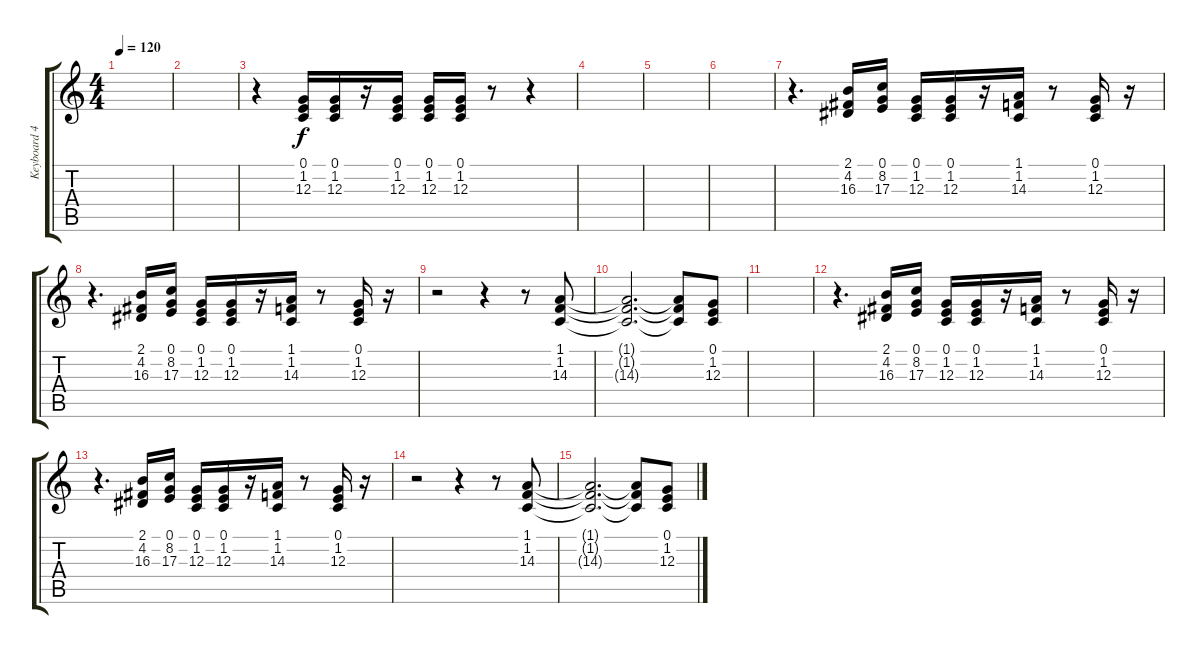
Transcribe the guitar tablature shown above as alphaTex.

\track ("Keyboard 4_4" "Keyboard 4") {instrument synthbrass1}
\staff {score tabs}
\tuning (E4 B3 G3 D3 A2 E2) {hide}
\ts (4 4)
\tempo 120
\clef g2
\ks c
|
|
r.4 (0.1 1.2 12.3).16 (0.1 1.2 12.3).16 r.16 (0.1 1.2 12.3).16 (0.1 1.2 12.3).16 (0.1 1.2 12.3).16 r.8 r.4 |
|
|
|
r.4{d} (2.1 4.2 16.3).16 (0.1 8.2 17.3).16 (0.1 1.2 12.3).16 (0.1 1.2 12.3).16 r.16 (1.1 1.2 14.3).16 r.8 (0.1 1.2 12.3).16 r.16 |
r.4{d} (2.1 4.2 16.3).16 (0.1 8.2 17.3).16 (0.1 1.2 12.3).16 (0.1 1.2 12.3).16 r.16 (1.1 1.2 14.3).16 r.8 (0.1 1.2 12.3).16 r.16 |
r.2 r.4 r.8 (1.1 1.2 14.3).8 |
(1.1{t} 1.2{t} 14.3{t}).2{d} (1.1{t} 1.2{t} 14.3{t}).8 (0.1 1.2 12.3).8 |
|
r.4{d} (2.1 4.2 16.3).16 (0.1 8.2 17.3).16 (0.1 1.2 12.3).16 (0.1 1.2 12.3).16 r.16 (1.1 1.2 14.3).16 r.8 (0.1 1.2 12.3).16 r.16 |
r.4{d} (2.1 4.2 16.3).16 (0.1 8.2 17.3).16 (0.1 1.2 12.3).16 (0.1 1.2 12.3).16 r.16 (1.1 1.2 14.3).16 r.8 (0.1 1.2 12.3).16 r.16 |
r.2 r.4 r.8 (1.1 1.2 14.3).8 |
(1.1{t} 1.2{t} 14.3{t}).2{d} (1.1{t} 1.2{t} 14.3{t}).8 (0.1 1.2 12.3).8
